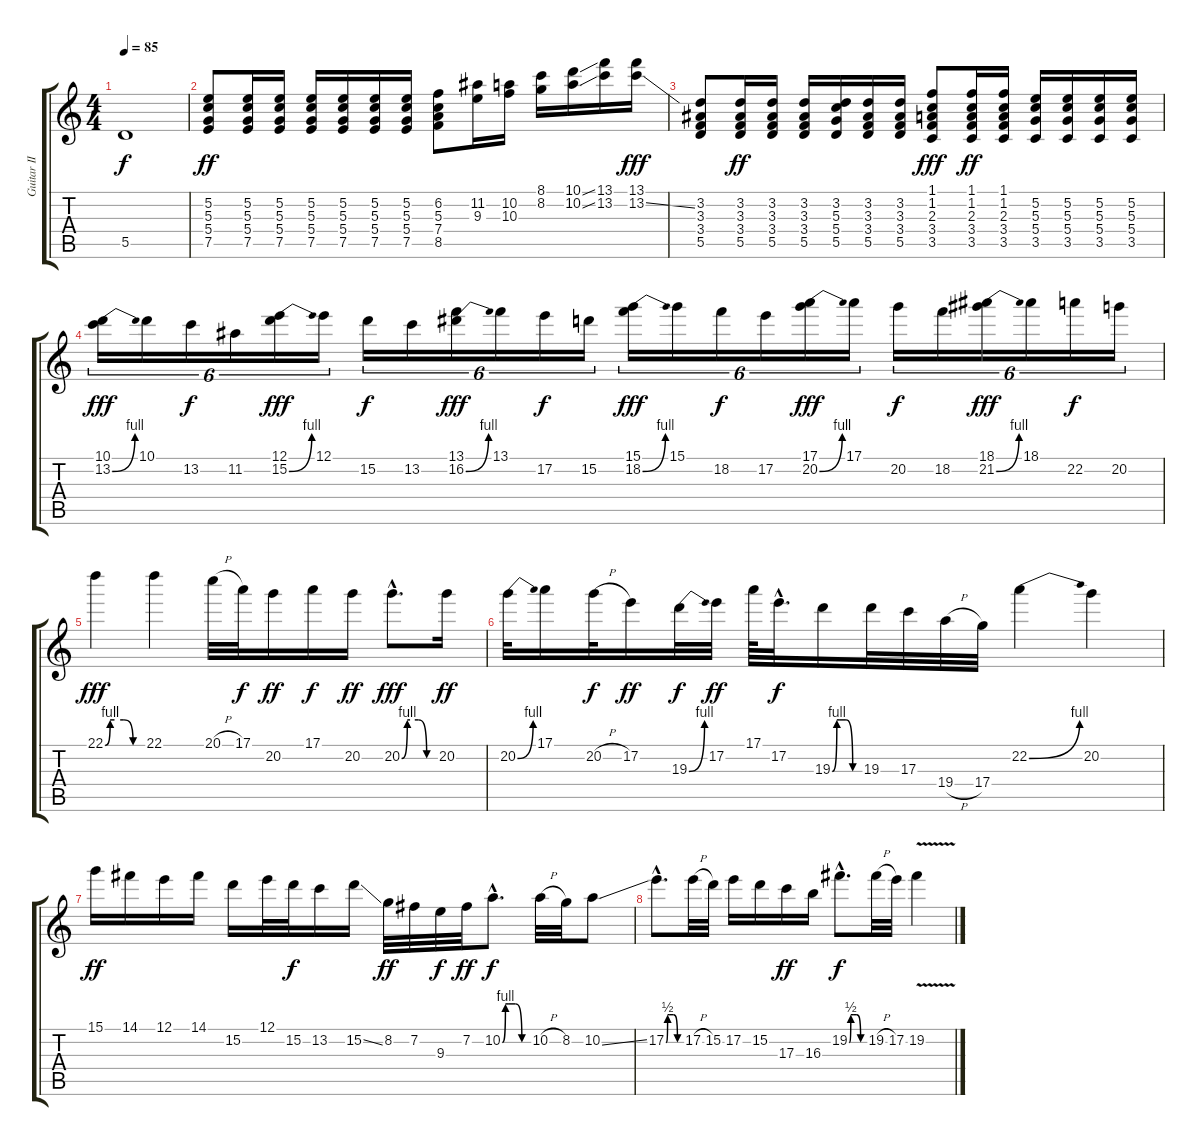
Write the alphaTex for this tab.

\track ("Guitar II" "Guitar II") {instrument distortionguitar}
\staff {score tabs}
\tuning (E4 B3 G3 D3 A2 E2) {hide}
\ts (4 4)
\tempo 85
\clef g2
\ks c
5.5.1{dy f} |
(5.2 5.3 5.4 7.5).8{dy ff} (5.2 5.3 5.4 7.5).16 (5.2 5.3 5.4 7.5).16 (5.2 5.3 5.4 7.5).16 (5.2 5.3 5.4 7.5).16 (5.2 5.3 5.4 7.5).16 (5.2 5.3 5.4 7.5).16 (6.2 5.3 7.4 8.5).8 (11.2 9.3).16 (10.2 10.3).16 (8.1 8.2).16 (10.1{ss} 10.2{ss}).16 (13.1 13.2).16 (13.1 13.2{ss}).16{dy fff} |
(3.2 3.3 3.4 5.5).8 (3.2 3.3 3.4 5.5).16{dy ff} (3.2 3.3 3.4 5.5).16 (3.2 3.3 3.4 5.5).16 (3.2 5.3 5.4 5.5).16 (3.2 3.3 3.4 5.5).16 (3.2 3.3 3.4 5.5).16 (1.1 1.2 2.3 3.4 3.5).8{dy fff} (1.1 1.2 2.3 3.4 3.5).16{dy ff} (1.1 1.2 2.3 3.4 3.5).16 (5.2 5.3 5.4 3.5).16 (5.2 5.3 5.4 3.5).16 (5.2 5.3 5.4 3.5).16 (5.2 5.3 5.4 3.5).16 |
(10.1 13.2{be (bend 0 0 60 4)}).16{tu (6 4) dy fff} 10.1.16{tu (6 4)} 13.2.16{tu (6 4) dy f} 11.2.16{tu (6 4)} (12.1 15.2{be (bend 0 0 60 4)}).16{tu (6 4) dy fff} 12.1.16{tu (6 4)} 15.2.16{tu (6 4) dy f} 13.2.16{tu (6 4)} (13.1 16.2{be (bend 0 0 60 4)}).16{tu (6 4) dy fff} 13.1.16{tu (6 4)} 17.2.16{tu (6 4) dy f} 15.2.16{tu (6 4)} (15.1 18.2{be (bend 0 0 60 4)}).16{tu (6 4) dy fff} 15.1.16{tu (6 4)} 18.2.16{tu (6 4) dy f} 17.2.16{tu (6 4)} (17.1 20.2{be (bend 0 0 60 4)}).16{tu (6 4) dy fff} 17.1.16{tu (6 4)} 20.2.16{tu (6 4) dy f} 18.2.16{tu (6 4)} (18.1 21.2{be (bend 0 0 60 4)}).16{tu (6 4) dy fff} 18.1.16{tu (6 4)} 22.2.16{tu (6 4) dy f} 20.2.16{tu (6 4)} |
22.1{be (custom 0 0 8 4 15 4 30 4 45 0 60 0)}.4{dy fff} 22.1.4 20.1{h}.32 17.1.32{dy f} 20.2.16{dy ff} 17.1.16{dy f} 20.2.16{dy ff} 20.2{be (custom 0 0 10 4 15 4 30 4 45 0 60 0) hac}.8{d dy fff} 20.2.16{dy ff} |
20.2{be (bend 0 0 60 4)}.32 17.1.16 20.2{h}.32{dy f} 17.2.16{dy ff} 19.3{be (bend 0 0 60 4)}.32{dy f} 17.2.32{dy ff} 17.1.64 17.2{hac}.32{d dy f} 19.3{be (custom 0 0 10 4 15 4 30 4 45 0 60 0)}.16 19.3.32 17.3.32 19.4{h}.32 17.4.32 22.2{be (bend 0 0 60 4)}.4 20.2.4 |
15.1.16{dy ff} 14.1.16 12.1.16 14.1.16 15.2.16 12.1.32 15.2.32{dy f} 13.2.16 15.2{ss}.16 8.2.32{dy ff} 7.2.32 9.3.32{dy f} 7.2.32{dy ff} 10.2{be (custom 0 0 7 4 15 4 30 4 45 0 60 0) hac}.8{d dy f} 10.2{h}.32 8.2.32 10.2{ss}.8 |
17.2{be (custom 0 0 6 2 15 2 30 2 45 0 60 0) hac}.8{d} 17.2{h}.32 15.2.32 17.2.16 15.2.16 17.3.16{dy ff} 16.3.16 19.2{be (custom 0 0 6 2 15 2 30 2 45 0 60 0) hac}.8{d dy f} 19.2{h}.32 17.2.32 19.2{v}.4
